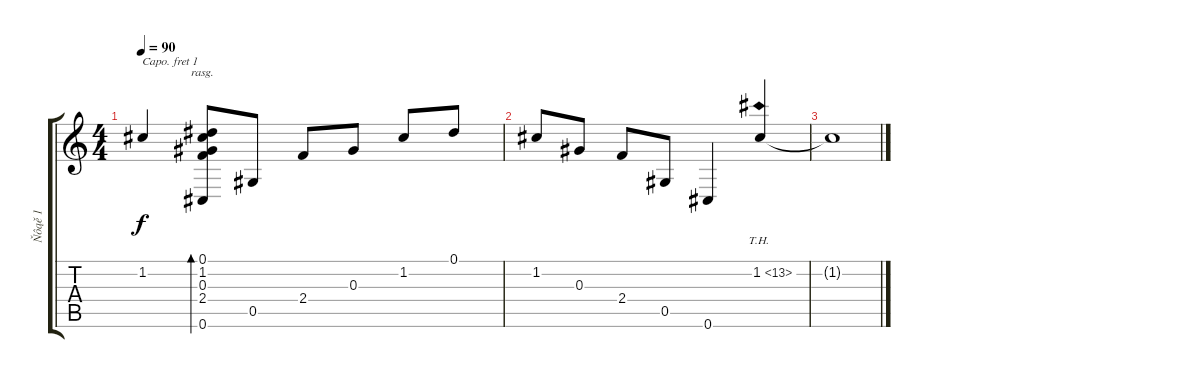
\track ("Ňôąě 1" "Ňôąě 1") {instrument acousticguitarsteel}
\staff {score tabs}
\capo 1
\tuning (D4 B3 G3 D3 G2 C2) {hide}
\ts (4 4)
\tempo 90
\clef g2
\ks c
1.2{t}.4{dy f beam Up} (0.1 1.2 0.3 2.4 0.6).8{bd 480 rasg ii} 0.5.8 2.4.8 0.3.8 1.2.8{beam Up} 0.1.8{beam Up} |
1.2.8{beam Up} 0.3.8{beam Up} 2.4.8 0.5.8 0.6.4 1.2{th 12}.4{beam Up} |
1.2{t}.1
